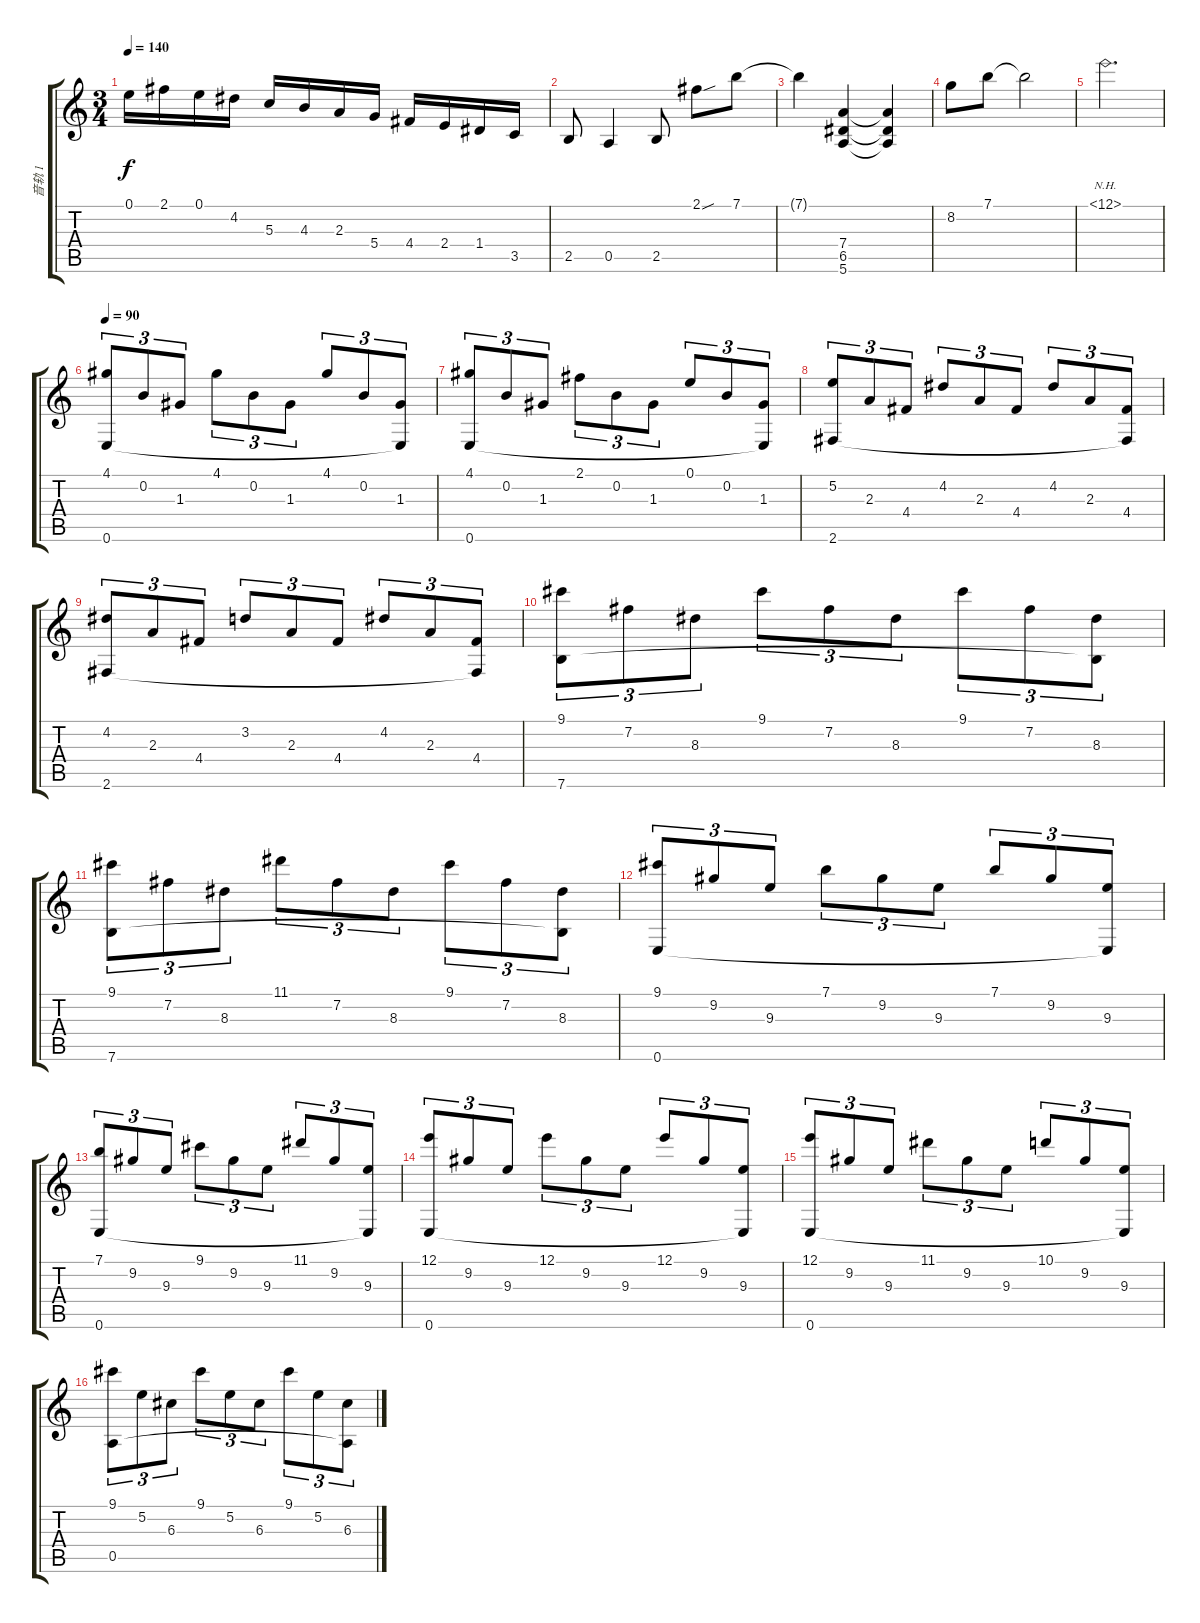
\track ("音轨 1" "音轨 1") {instrument acousticguitarnylon}
\staff {score tabs}
\tuning (E4 B3 G3 D3 A2 E2) {hide}
\ts (3 4)
\tempo 140
\clef g2
\ks c
0.1.16{dy f} 2.1.16 0.1.16 4.2.16 5.3.16 4.3.16 2.3.16 5.4.16 4.4.16 2.4.16 1.4.16 3.5.16 |
2.5.8 0.5.4 2.5.8 2.1{sou}.8 7.1.8 |
7.1{t}.4 (7.4 6.5 5.6).4 (7.4{t} 6.5{t} 5.6{t}).4 |
8.2.8 7.1.8 7.1{t}.2 |
12.1{nh}.2{d} |
\tempo 90
(4.1 0.6).8{tu (3 2)} 0.2.8{tu (3 2)} 1.3.8{tu (3 2)} 4.1.8{tu (3 2)} 0.2.8{tu (3 2)} 1.3.8{tu (3 2)} 4.1.8{tu (3 2)} 0.2.8{tu (3 2)} (1.3 0.6{t}).8{tu (3 2)} |
(4.1 0.6).8{tu (3 2)} 0.2.8{tu (3 2)} 1.3.8{tu (3 2)} 2.1.8{tu (3 2)} 0.2.8{tu (3 2)} 1.3.8{tu (3 2)} 0.1.8{tu (3 2)} 0.2.8{tu (3 2)} (1.3 0.6{t}).8{tu (3 2)} |
(5.2 2.6).8{tu (3 2)} 2.3.8{tu (3 2)} 4.4.8{tu (3 2)} 4.2.8{tu (3 2)} 2.3.8{tu (3 2)} 4.4.8{tu (3 2)} 4.2.8{tu (3 2)} 2.3.8{tu (3 2)} (4.4 2.6{t}).8{tu (3 2)} |
(4.2 2.6).8{tu (3 2)} 2.3.8{tu (3 2)} 4.4.8{tu (3 2)} 3.2.8{tu (3 2)} 2.3.8{tu (3 2)} 4.4.8{tu (3 2)} 4.2.8{tu (3 2)} 2.3.8{tu (3 2)} (4.4 2.6{t}).8{tu (3 2)} |
(9.1 7.6).8{tu (3 2)} 7.2.8{tu (3 2)} 8.3.8{tu (3 2)} 9.1.8{tu (3 2)} 7.2.8{tu (3 2)} 8.3.8{tu (3 2)} 9.1.8{tu (3 2)} 7.2.8{tu (3 2)} (8.3 7.6{t}).8{tu (3 2)} |
(9.1 7.6).8{tu (3 2)} 7.2.8{tu (3 2)} 8.3.8{tu (3 2)} 11.1.8{tu (3 2)} 7.2.8{tu (3 2)} 8.3.8{tu (3 2)} 9.1.8{tu (3 2)} 7.2.8{tu (3 2)} (8.3 7.6{t}).8{tu (3 2)} |
(9.1 0.6).8{tu (3 2)} 9.2.8{tu (3 2)} 9.3.8{tu (3 2)} 7.1.8{tu (3 2)} 9.2.8{tu (3 2)} 9.3.8{tu (3 2)} 7.1.8{tu (3 2)} 9.2.8{tu (3 2)} (9.3 0.6{t}).8{tu (3 2)} |
(7.1 0.6).8{tu (3 2)} 9.2.8{tu (3 2)} 9.3.8{tu (3 2)} 9.1.8{tu (3 2)} 9.2.8{tu (3 2)} 9.3.8{tu (3 2)} 11.1.8{tu (3 2)} 9.2.8{tu (3 2)} (9.3 0.6{t}).8{tu (3 2)} |
(12.1 0.6).8{tu (3 2)} 9.2.8{tu (3 2)} 9.3.8{tu (3 2)} 12.1.8{tu (3 2)} 9.2.8{tu (3 2)} 9.3.8{tu (3 2)} 12.1.8{tu (3 2)} 9.2.8{tu (3 2)} (9.3 0.6{t}).8{tu (3 2)} |
(12.1 0.6).8{tu (3 2)} 9.2.8{tu (3 2)} 9.3.8{tu (3 2)} 11.1.8{tu (3 2)} 9.2.8{tu (3 2)} 9.3.8{tu (3 2)} 10.1.8{tu (3 2)} 9.2.8{tu (3 2)} (9.3 0.6{t}).8{tu (3 2)} |
(9.1 0.5).8{tu (3 2)} 5.2.8{tu (3 2)} 6.3.8{tu (3 2)} 9.1.8{tu (3 2)} 5.2.8{tu (3 2)} 6.3.8{tu (3 2)} 9.1.8{tu (3 2)} 5.2.8{tu (3 2)} (6.3 0.5{t}).8{tu (3 2)}
